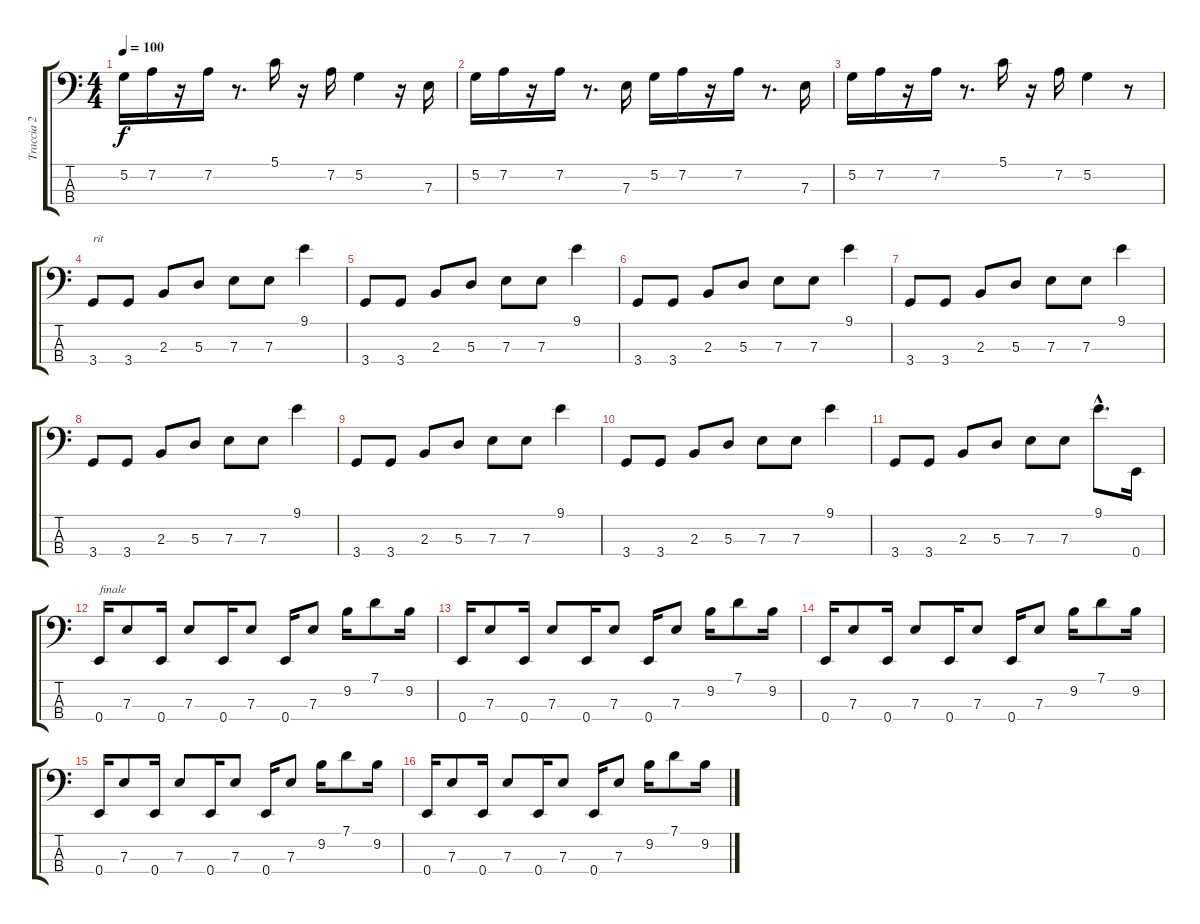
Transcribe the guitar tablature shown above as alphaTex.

\track ("Traccia 2" "Traccia 2") {instrument electricbassfinger}
\staff {score tabs}
\tuning (G2 D2 A1 E1) {hide}
\ts (4 4)
\tempo 100
\clef f4
\ks c
5.2.16{dy f} 7.2.16 r.16 7.2.16 r.8{d} 5.1.16 r.16 7.2.16 5.2.4 r.16 7.3.16 |
5.2.16 7.2.16 r.16 7.2.16 r.8{d} 7.3.16 5.2.16 7.2.16 r.16 7.2.16 r.8{d} 7.3.16 |
5.2.16 7.2.16 r.16 7.2.16 r.8{d} 5.1.16 r.16 7.2.16 5.2.4 r.8 |
3.4.8{txt "rit"} 3.4.8 2.3.8 5.3.8 7.3.8 7.3.8 9.1.4 |
3.4.8 3.4.8 2.3.8 5.3.8 7.3.8 7.3.8 9.1.4 |
3.4.8 3.4.8 2.3.8 5.3.8 7.3.8 7.3.8 9.1.4 |
3.4.8 3.4.8 2.3.8 5.3.8 7.3.8 7.3.8 9.1.4 |
3.4.8 3.4.8 2.3.8 5.3.8 7.3.8 7.3.8 9.1.4 |
3.4.8 3.4.8 2.3.8 5.3.8 7.3.8 7.3.8 9.1.4 |
3.4.8 3.4.8 2.3.8 5.3.8 7.3.8 7.3.8 9.1.4 |
3.4.8 3.4.8 2.3.8 5.3.8 7.3.8 7.3.8 9.1{hac}.8{d} 0.4.16 |
0.4.16{txt "finale"} 7.3.8 0.4.16 7.3.8 0.4.16 7.3.8 0.4.16 7.3.8 9.2.16 7.1.8 9.2.16 |
0.4.16 7.3.8 0.4.16 7.3.8 0.4.16 7.3.8 0.4.16 7.3.8 9.2.16 7.1.8 9.2.16 |
0.4.16 7.3.8 0.4.16 7.3.8 0.4.16 7.3.8 0.4.16 7.3.8 9.2.16 7.1.8 9.2.16 |
0.4.16 7.3.8 0.4.16 7.3.8 0.4.16 7.3.8 0.4.16 7.3.8 9.2.16 7.1.8 9.2.16 |
0.4.16 7.3.8 0.4.16 7.3.8 0.4.16 7.3.8 0.4.16 7.3.8 9.2.16 7.1.8 9.2.16
